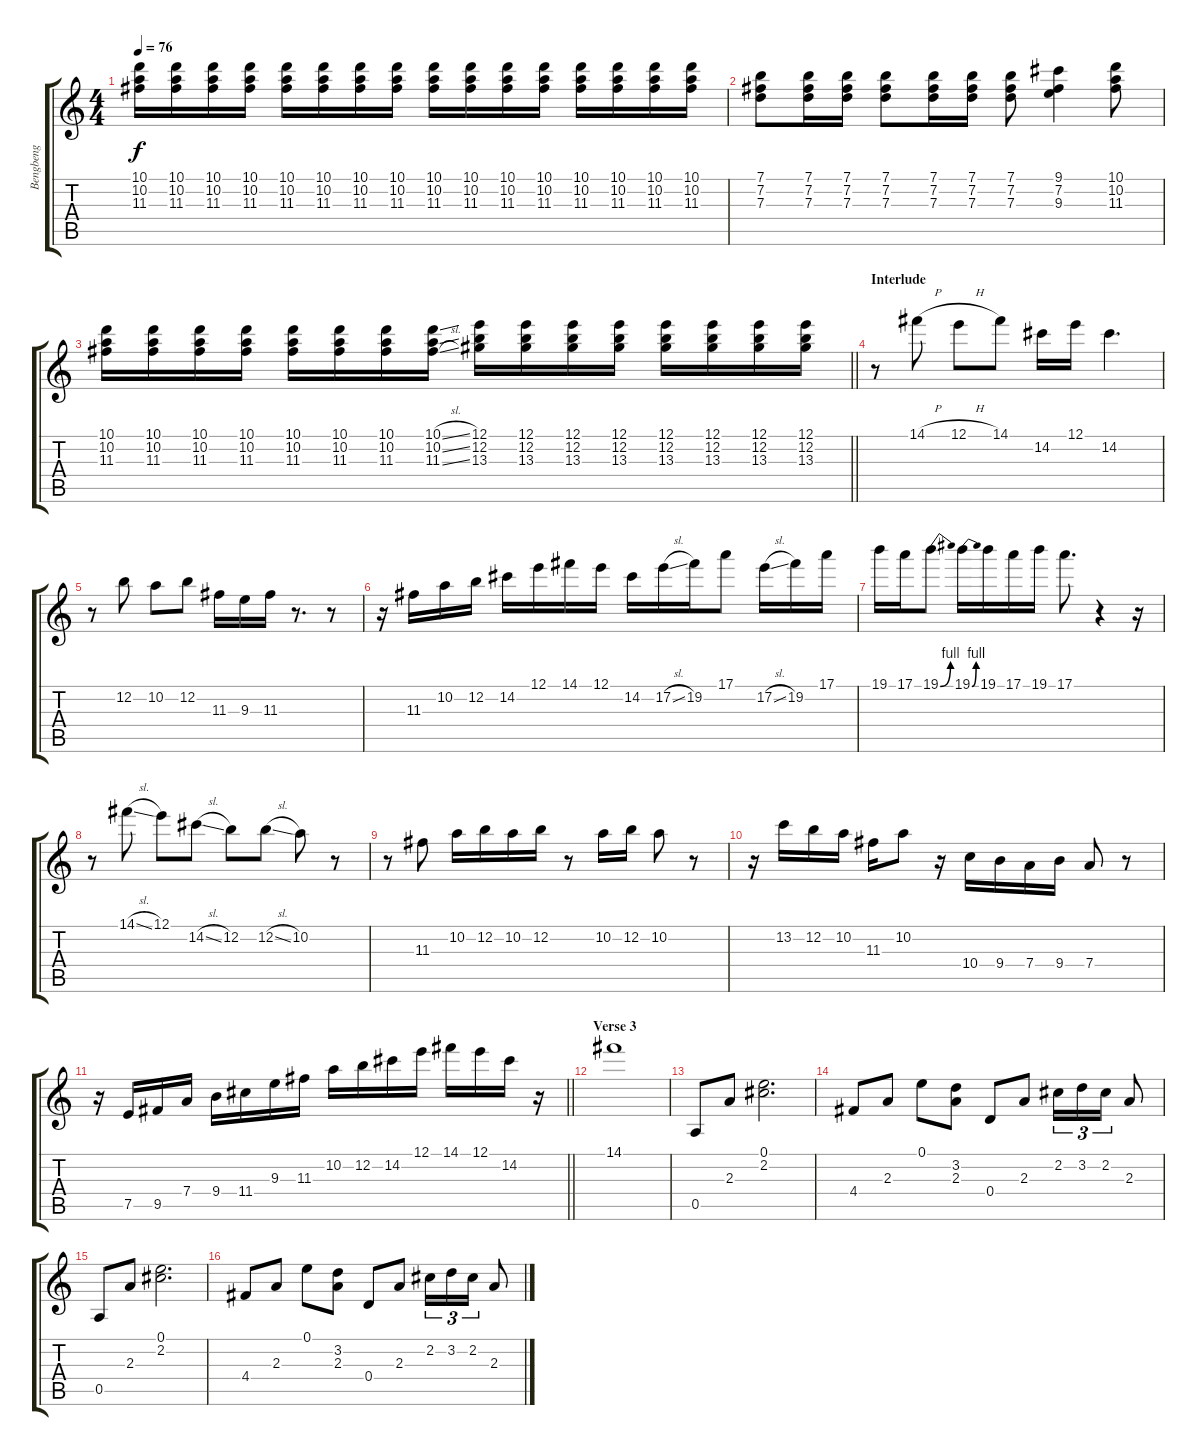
\track ("Bengbeng" "Bengbeng") {instrument electricguitarjazz}
\staff {score tabs}
\tuning (E4 B3 G3 D3 A2 E2) {hide}
\ts (4 4)
\tempo 76
\clef g2
\ks c
(10.1 10.2 11.3).16{dy f} (10.1 10.2 11.3).16 (10.1 10.2 11.3).16 (10.1 10.2 11.3).16 (10.1 10.2 11.3).16 (10.1 10.2 11.3).16 (10.1 10.2 11.3).16 (10.1 10.2 11.3).16 (10.1 10.2 11.3).16 (10.1 10.2 11.3).16 (10.1 10.2 11.3).16 (10.1 10.2 11.3).16 (10.1 10.2 11.3).16 (10.1 10.2 11.3).16 (10.1 10.2 11.3).16 (10.1 10.2 11.3).16 |
(7.1 7.2 7.3).8 (7.1 7.2 7.3).16 (7.1 7.2 7.3).16 (7.1 7.2 7.3).8 (7.1 7.2 7.3).16 (7.1 7.2 7.3).16 (7.1 7.2 7.3).8 (9.1 7.2 9.3).4 (10.1 10.2 11.3).8 |
\barLineRight lightlight
(10.1 10.2 11.3).16 (10.1 10.2 11.3).16 (10.1 10.2 11.3).16 (10.1 10.2 11.3).16 (10.1 10.2 11.3).16 (10.1 10.2 11.3).16 (10.1 10.2 11.3).16 (10.1{sl} 10.2{sl} 11.3{sl}).16 (12.1 12.2 13.3).16 (12.1 12.2 13.3).16 (12.1 12.2 13.3).16 (12.1 12.2 13.3).16 (12.1 12.2 13.3).16 (12.1 12.2 13.3).16 (12.1 12.2 13.3).16 (12.1 12.2 13.3).16 |
\section ("" "Interlude")
r.8{volume 12} 14.1{h}.8 12.1{h}.8 14.1.8 14.2.16 12.1.16 14.2.4{d} |
r.8 12.2.8 10.2.8 12.2.8 11.3.16 9.3.16 11.3.16 r.8{d} r.8 |
r.16 11.3.16 10.2.16 12.2.16 14.2.16 12.1.16 14.1.16 12.1.16 14.2.16 17.2{sl}.16 19.2.16 17.1.8 17.2{sl}.16 19.2.16 17.1.16 |
19.1.16 17.1.16 19.1{be (bend 0 0 60 4)}.8 19.1{be (bend 0 0 60 4)}.16 19.1.16 17.1.16 19.1.16 17.1.8{d} r.4 r.16 |
r.8 14.1{sl}.8 12.1.8 14.2{sl}.8 12.2.8 12.2{sl}.8 10.2.8 r.8 |
r.8 11.3.8 10.2.16 12.2.16 10.2.16 12.2.16 r.8 10.2.16 12.2.16 10.2.8 r.8 |
r.16 13.2.16 12.2.16 10.2.16 11.3.16 10.2.8 r.16 10.4.16 9.4.16 7.4.16 9.4.16 7.4.8 r.8 |
\barLineRight lightlight
r.16 7.5.16 9.5.16 7.4.16 9.4.16 11.4.16 9.3.16 11.3.16 10.2.16 12.2.16 14.2.16 12.1.16 14.1.16 12.1.16 14.2.16 r.16 |
\section ("" "Verse 3")
14.1.1 |
0.5.8{volume 14} 2.3.8 (0.1 2.2).2{d} |
4.4.8 2.3.8 0.1.8 (3.2 2.3).8 0.4.8 2.3.8 2.2.16{tu (3 2)} 3.2.16{tu (3 2)} 2.2.16{tu (3 2)} 2.3.8 |
0.5.8 2.3.8 (0.1 2.2).2{d} |
4.4.8 2.3.8 0.1.8 (3.2 2.3).8 0.4.8 2.3.8 2.2.16{tu (3 2)} 3.2.16{tu (3 2)} 2.2.16{tu (3 2)} 2.3.8
